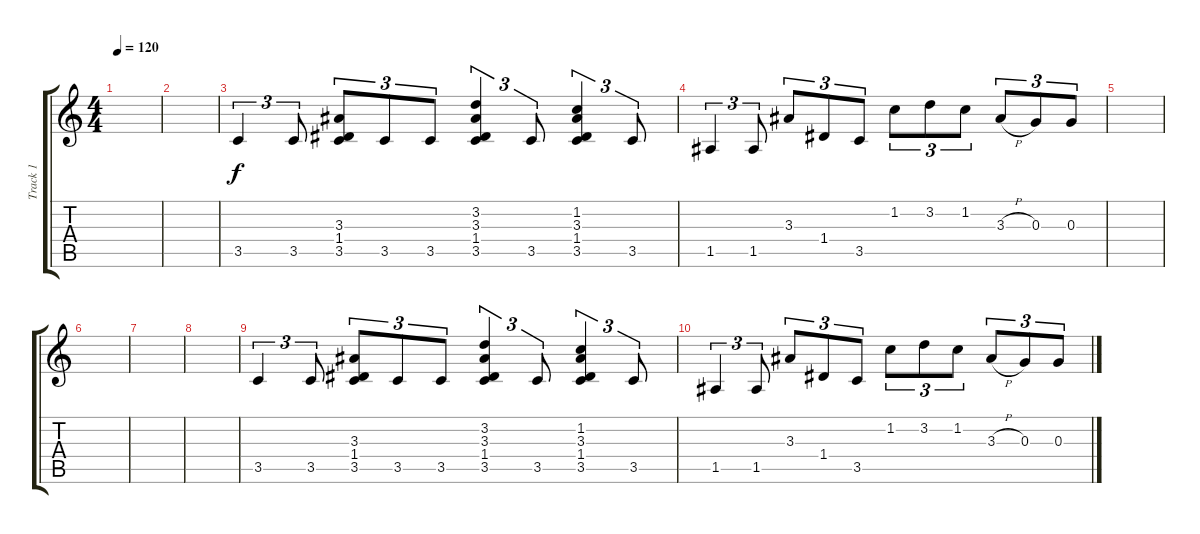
\track ("Track 1" "Track 1") {instrument electricguitarclean}
\staff {score tabs}
\tuning (E4 B3 G3 D3 A2 E2) {hide}
\ts (4 4)
\tempo 120
\clef g2
\ks c
|
|
3.5.4{tu (3 2)} 3.5.8{tu (3 2)} (3.3 1.4 3.5).8{tu (3 2)} 3.5.8{tu (3 2)} 3.5.8{tu (3 2)} (3.2 3.3 1.4 3.5).4{tu (3 2)} 3.5.8{tu (3 2)} (1.2 3.3 1.4 3.5).4{tu (3 2)} 3.5.8{tu (3 2)} |
1.5.4{tu (3 2)} 1.5.8{tu (3 2)} 3.3.8{tu (3 2)} 1.4.8{tu (3 2)} 3.5.8{tu (3 2)} 1.2.8{tu (3 2)} 3.2.8{tu (3 2)} 1.2.8{tu (3 2)} 3.3{h}.8{tu (3 2)} 0.3.8{tu (3 2)} 0.3.8{tu (3 2)} |
|
|
|
|
3.5.4{tu (3 2)} 3.5.8{tu (3 2)} (3.3 1.4 3.5).8{tu (3 2)} 3.5.8{tu (3 2)} 3.5.8{tu (3 2)} (3.2 3.3 1.4 3.5).4{tu (3 2)} 3.5.8{tu (3 2)} (1.2 3.3 1.4 3.5).4{tu (3 2)} 3.5.8{tu (3 2)} |
1.5.4{tu (3 2)} 1.5.8{tu (3 2)} 3.3.8{tu (3 2)} 1.4.8{tu (3 2)} 3.5.8{tu (3 2)} 1.2.8{tu (3 2)} 3.2.8{tu (3 2)} 1.2.8{tu (3 2)} 3.3{h}.8{tu (3 2)} 0.3.8{tu (3 2)} 0.3.8{tu (3 2)}
